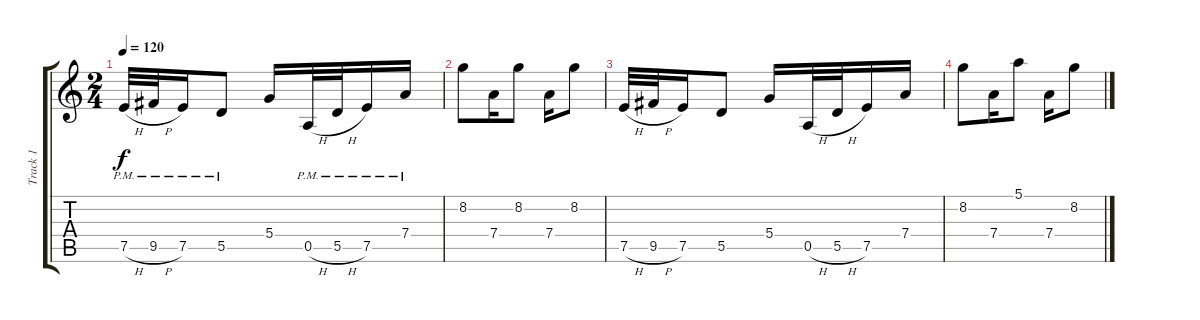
\track ("Track 1" "Track 1") {instrument overdrivenguitar}
\staff {score tabs}
\tuning (E4 B3 G3 D3 A2 E2) {hide}
\ts (2 4)
\tempo 120
\clef g2
\ks c
7.5{h pm}.32{dy f} 9.5{h pm}.32 7.5{pm}.16 5.5{pm}.8 5.4.16 0.5{h pm}.32 5.5{h pm}.32 7.5{pm}.16 7.4{pm}.16 |
8.2.8 7.4.16 8.2.8 7.4.16 8.2.8 |
7.5{h}.32 9.5{h}.32 7.5.16 5.5.8 5.4.16 0.5{h}.32 5.5{h}.32 7.5.16 7.4.16 |
8.2.8 7.4.16 5.1.8 7.4.16 8.2.8
